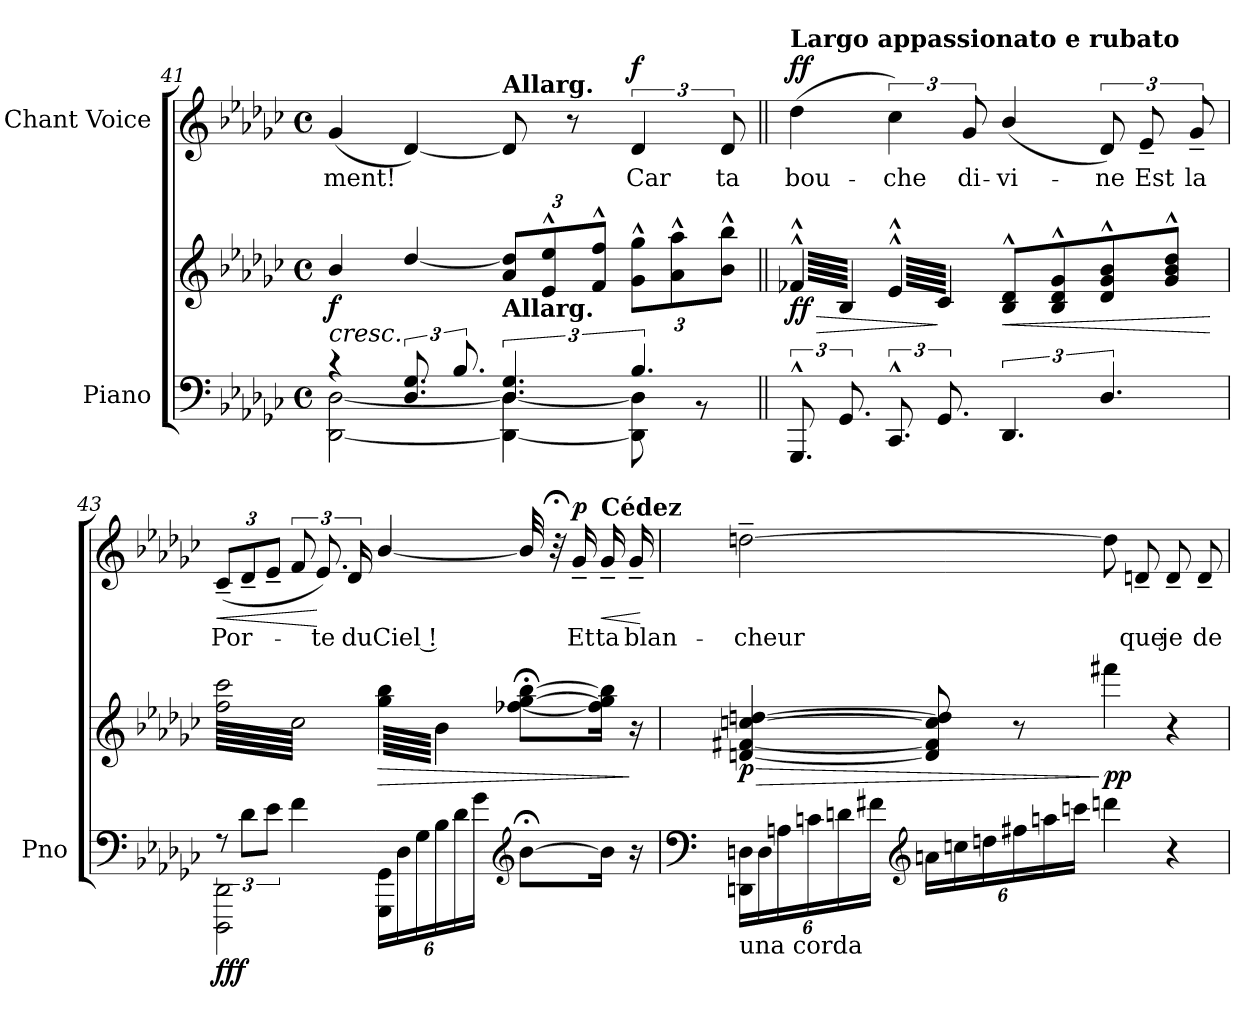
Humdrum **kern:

**kern	**kern	**dynam	**kern	**text	**dynam
*part2	*part2	*part2	*part1	*part1	*part1
*staff3	*staff2	*staff2/3	*staff1	*staff1	*staff1
*I"Piano	*	*	*I"Chant Voice	*	*
*I'Pno	*	*	*	*	*
*clefF4	*clefG2	*	*clefG2	*	*
*k[b-e-a-d-g-c-]	*k[b-e-a-d-g-c-]	*	*k[b-e-a-d-g-c-]	*	*
*M4/4	*M4/4	*	*M4/4	*	*
*met(c)	*met(c)	*	*met(c)	*	*
=41	=41	=41	=41	=41	=41
*^	*	*	*	*	*
!	!	!LO:TX:b:i:t=cresc.	!	!	!	!
!	!	!	!LO:DY:b	!	!LO:LY:b	!
4r	[2DD-\ [2D-\	4b-/	f	(4g-/	-ment!	.
12.D-/ 12.G-/	.	[>4dd-/	.	[4d-/)	.	.
12.B-/	.	.	.	.	.	.
!	!	!	!	!LO:TX:a:B:t=Allarg.	!	!
!	!	!LO:TX:b:B:t=Allarg.	!	!	!	!
6.D-/ 6.G-/	4DD-\_ 4D-\_	12a-/ 12dd-/]L	.	8d-/]	.	.
.	.	12e-/^^ 12ee-/^^	.	.	.	.
.	.	.	.	8r	.	.
.	.	12f/^^ 12ff/^^J	.	.	.	.
*	*	*Xbrackettup	*	*	*	*
!	!	!	!	!	!LO:LY:b	!LO:DY:a
6.B-/	8DD-\] 8D-\]	12g-\^^ 12gg-\^^L	.	6d-/	Car	f
.	.	12a-\^^ 12aa-\^^	.	.	.	.
.	8r	.	.	.	.	.
!	!	!	!	!	!LO:LY:b	!
.	.	12b-\^^ 12bb-\^^J	.	12d-/	ta	.
*v	*v	*	*	*	*	*
!!LO:LB:g=z
=42||	=42||	=42||	=42||	=42||	=42||
*	*brackettup	*	*	*	*
!	!	!	!LO:TX:a:B:t=Largo appassionato e rubato	!	!
!	!	!LO:HP:b	!	!LO:LY:b	!
!	!	!LO:DY:n=1:b	!	!	!LO:DY:b
*	*tremolo	*	*	*	*
12.GGG-^^/	64f-X^^/LLLL	> ff	(4dd-\	bou-	ff
.	64B-/	.	.	.	.
.	64f-X^^/	.	.	.	.
.	64B-/	.	.	.	.
.	64f-X^^/	.	.	.	.
.	64B-/	.	.	.	.
.	64f-X^^/	.	.	.	.
.	64B-/	.	.	.	.
12.GG-/	64f-X^^/	.	.	.	.
.	64B-/	.	.	.	.
.	64f-X^^/	.	.	.	.
.	64B-/	.	.	.	.
.	64f-X^^/	.	.	.	.
.	64B-/	.	.	.	.
.	64f-X^^/	.	.	.	.
.	64B-/JJJJ	.	.	.	.
!	!	!	!	!LO:LY:b	!
12.CC-^^/	64e-^^/LLLL	.	6cc-\)	-che	.
.	64c-/	.	.	.	.
.	64e-^^/	.	.	.	.
.	64c-/	.	.	.	.
.	64e-^^/	.	.	.	.
.	64c-/	.	.	.	.
.	64e-^^/	.	.	.	.
.	64c-/	.	.	.	.
12.GG-/	64e-^^/	]	.	.	.
.	64c-/	.	.	.	.
.	64e-^^/	.	.	.	.
!	!	!	!	!LO:LY:b	!
.	.	.	12g-/	di-	.
.	64c-/	.	.	.	.
.	64e-^^/	.	.	.	.
.	64c-/	.	.	.	.
.	64e-^^/	.	.	.	.
.	64c-/JJJJ	.	.	.	.
*	*Xtremolo	*	*	*	*
!	!	!LO:HP:b	!	!LO:LY:b	!
6.DD-/	8B-/^^ 8d-/^^L	<	(4b-/	-vi-	.
.	.	.	.	.	.
.	.	.	.	.	.
.	.	.	.	.	.
.	.	.	.	.	.
.	.	.	.	.	.
.	.	.	.	.	.
.	.	.	.	.	.
.	8B-/^^ 8d-/^^ 8g-/^^	.	.	.	.
!	!	!	!	!LO:LY:b	!
6.D-/	8d-/^^ 8g-/^^ 8b-/^^	.	12d-/)	-ne	.
!	!	!	!	!LO:LY:b	!
.	.	.	12e-~>/	Est	.
.	8g-/^^ 8b-/^^ 8dd-/^^J	.	.	.	.
!	!	!	!	!LO:LY:b	!
.	.	.	12g-~>/	la	.
.	.	[	.	.	.
=43	=43	=43	=43	=43	=43
*^	*	*	*	*	*
*	*	*	*	*Xbrackettup	*	*
!	!	!	!LO:DY:b=2	!	!LO:LY:b	!LO:HP:b
!	!	!	!LO:DY:n=1:b	!	!	!
*	*	*tremolo	*	*	*	*
12r	2DDD-\ 2DD-\	64ff\ 64ccc-\LLLL	f ff	(>12c-~>/L	Por-	<
.	.	64cc-\	.	.	.	.
.	.	64ff\ 64ccc-\	.	.	.	.
.	.	64cc-\	.	.	.	.
.	.	64ff\ 64ccc-\	.	.	.	.
.	.	64cc-\	.	.	.	.
12d-\L	.	.	.	12d-~>/	.	.
.	.	64ff\ 64ccc-\	.	.	.	.
.	.	64cc-\	.	.	.	.
.	.	64ff\ 64ccc-\	.	.	.	.
.	.	64cc-\	.	.	.	.
.	.	64ff\ 64ccc-\	.	.	.	.
12e-\J	.	.	.	12e-~>/J	.	.
.	.	64cc-\	.	.	.	.
.	.	64ff\ 64ccc-\	.	.	.	.
.	.	64cc-\	.	.	.	.
.	.	64ff\ 64ccc-\	.	.	.	.
.	.	64cc-\	.	.	.	.
*	*	*	*	*brackettup	*	*
4f\	.	64ff\ 64ccc-\	.	12f/	.	.
.	.	64cc-\	.	.	.	.
.	.	64ff\ 64ccc-\	.	.	.	.
.	.	64cc-\	.	.	.	.
.	.	64ff\ 64ccc-\	.	.	.	.
.	.	64cc-\	.	.	.	.
!	!	!	!	!	!LO:LY:b	!
.	.	.	.	12.e-/)	-te	[
.	.	64ff\ 64ccc-\	.	.	.	.
.	.	64cc-\	.	.	.	.
.	.	64ff\ 64ccc-\	.	.	.	.
.	.	64cc-\	.	.	.	.
.	.	64ff\ 64ccc-\	.	.	.	.
.	.	64cc-\	.	.	.	.
.	.	64ff\ 64ccc-\	.	.	.	.
.	.	64cc-\	.	.	.	.
!	!	!	!	!	!LO:LY:b	!
.	.	.	.	24d-/	du	.
.	.	64ff\ 64ccc-\	.	.	.	.
.	.	64cc-\JJJJ	.	.	.	.
!	!	!	!LO:HP:b	!	!LO:LY:b	!
24GGG-\ 24GG-\LL	2ryy	64gg-\ 64bb-\LLLL	>	[4b-/	Ciel !	.
.	.	64b-\	.	.	.	.
.	.	64gg-\ 64bb-\	.	.	.	.
24D-\	.	.	.	.	.	.
.	.	64b-\	.	.	.	.
.	.	64gg-\ 64bb-\	.	.	.	.
.	.	64b-\	.	.	.	.
24G-\	.	.	.	.	.	.
.	.	64gg-\ 64bb-\	.	.	.	.
.	.	64b-\	.	.	.	.
24B-\	.	64gg-\ 64bb-\	.	.	.	.
.	.	64b-\	.	.	.	.
.	.	64gg-\ 64bb-\	.	.	.	.
24d-\	.	.	.	.	.	.
.	.	64b-\	.	.	.	.
.	.	64gg-\ 64bb-\	.	.	.	.
.	.	64b-\	.	.	.	.
24g-\JJ	.	.	.	.	.	.
.	.	64gg-\ 64bb-\	.	.	.	.
.	.	64b-\JJJJ	.	.	.	.
*	*	*Xtremolo	*	*	*	*
*clefG2	*	*	*	*	*	*
[>8b-;<\L	.	[8ff-X\;< [8gg-\;< [8bb-\;<L	.	32b-/]	.	.
.	.	.	.	.	.	.
.	.	.	.	32r;<	.	.
.	.	.	.	.	.	.
!	!	!	!	!	!LO:LY:b	!LO:DY:a
.	.	.	.	16g-~>/	Et	p
.	.	.	.	.	.	.
.	.	.	.	.	.	.
.	.	.	.	.	.	.
!	!	!	!	!LO:TX:a:B:t=Cédez	!	!
!	!	!	!	!	!LO:LY:b	!LO:HP:b
16b-\Jk]	.	16ff-\] 16gg-\] 16bb-\]Jk	.	16g-~>/	ta	<
!	!	!	!	!	!LO:LY:b	!
16r	.	16r	]	16g-~>/	blan-	.
*v	*v	*	*	*	*	*
.	.	.	.	.	[
!!LO:LB:g=z
=44	=44	=44	=44	=44	=44
*clefF4	*	*	*	*	*
!LO:TX:b:t=una corda	!	!	!	!	!
!	!	!LO:HP:b	!	!LO:LY:b	!
!	!	!LO:DY:n=1:b	!	!	!
24DDn\ 24Dn\LL	[4dn/ [4f#X/ [>4ccn/ [4ddn/	> p	[2ddn~\	-cheur	.
24D\	.	.	.	.	.
24An\	.	.	.	.	.
24cn\	.	.	.	.	.
24dn\	.	.	.	.	.
24f#X\JJ	.	.	.	.	.
*clefG2	*	*	*	*	*
24an\LL	8d/] 8f#/] 8cc/] 8dd/]	.	.	.	.
24ccn\	.	.	.	.	.
24ddn\	.	.	.	.	.
24ff#X\	8r	.	.	.	.
24aan\	.	.	.	.	.
24cccn\JJ	.	.	.	.	.
!	!	!LO:DY:n=2:b	!	!	!
4dddn\	4fff#X\	] pp	8dd\]	.	.
!	!	!	!	!LO:LY:b	!
.	.	.	8dn~>/	que	.
!	!	!	!	!LO:LY:b	!
4r	4r	.	8d~>/	je	.
!	!	!	!	!LO:LY:b	!
.	.	.	8d~>/	de-	.
=	=	=	=	=	=
*-	*-	*-	*-	*-	*-
